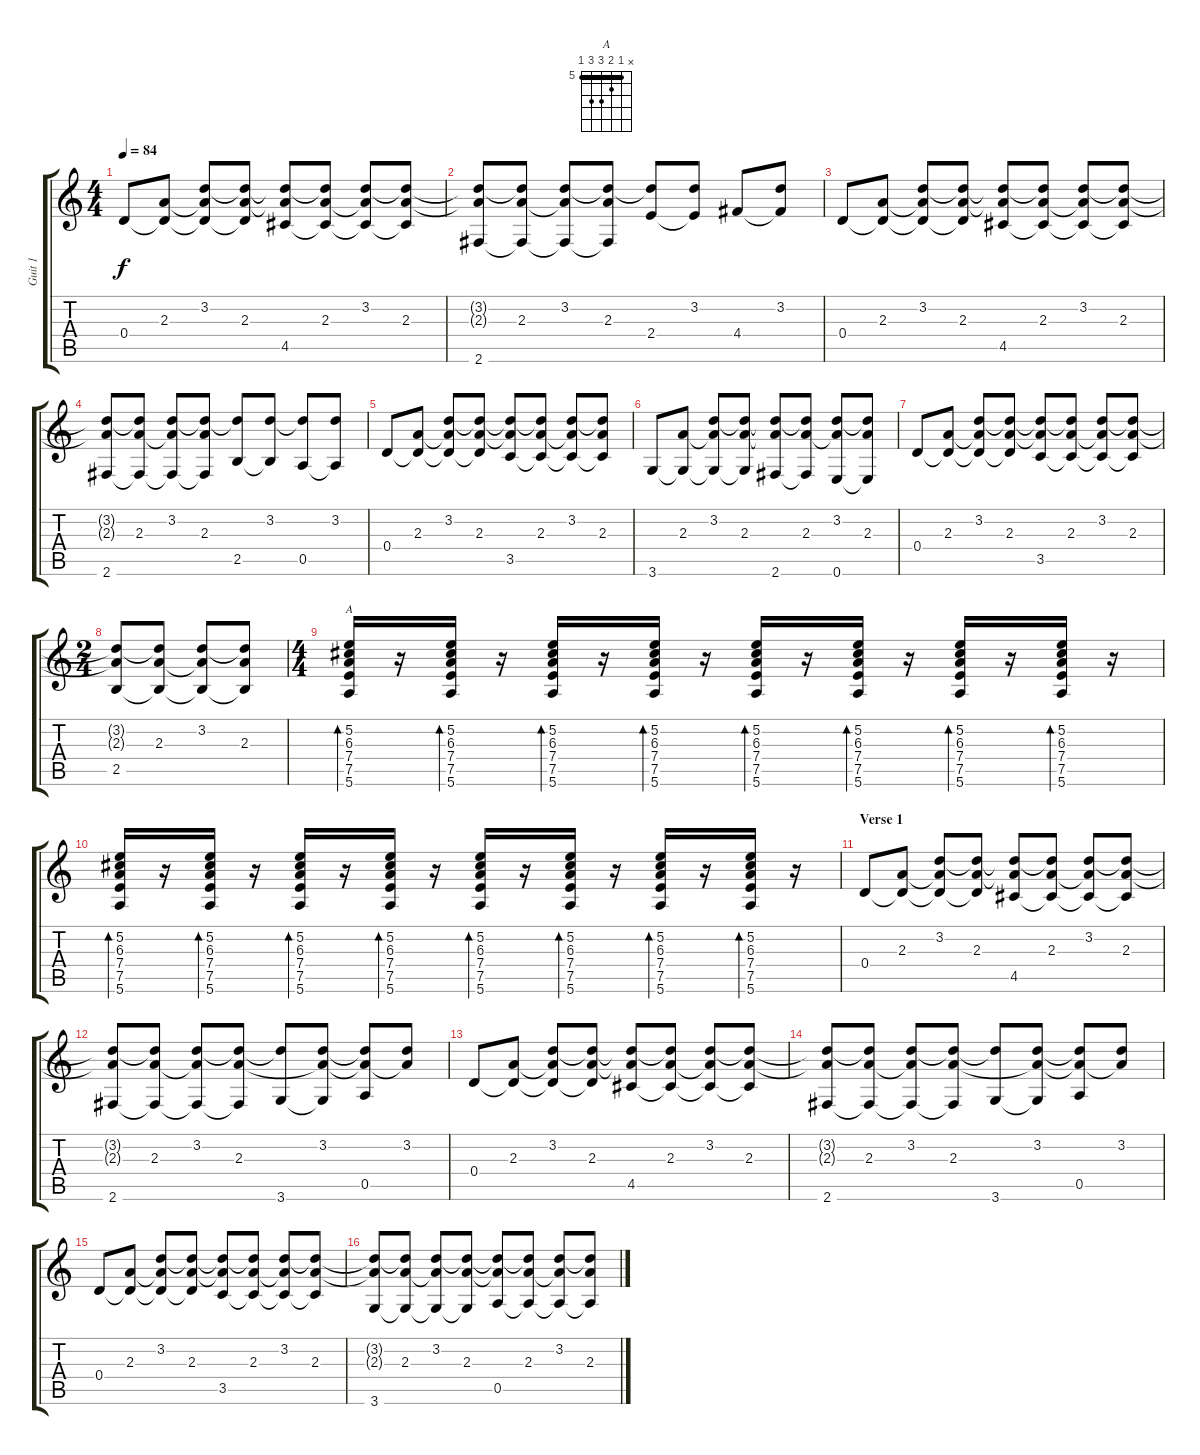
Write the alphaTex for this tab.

\track ("Guit 1" "Guit 1") {instrument electricguitarjazz}
\staff {score tabs}
\tuning (E4 B3 G3 D3 A2 E2) {hide}
\chord ("A" x 5 6 7 7 5) {firstfret 5 barre 5}
\ts (4 4)
\tempo 84
\clef g2
\ks c
0.4.8{dy f instrument electricguitarjazz} (2.3 0.4{t}).8 (3.2 2.3{t} 0.4{t}).8 (3.2{t} 2.3 0.4{t}).8 (3.2{t} 2.3{t} 4.5).8 (3.2{t} 2.3 4.5{t}).8 (3.2 2.3{t} 4.5{t}).8 (3.2{t} 2.3 4.5{t}).8 |
(3.2{t} 2.3{t} 2.6).8 (3.2{t} 2.3 2.6{t}).8 (3.2 2.3{t} 2.6{t}).8 (3.2{t} 2.3 2.6{t}).8 (3.2{t} 2.4).8 (3.2 2.4{t}).8 4.4.8 (3.2 4.4{t}).8 |
0.4.8 (2.3 0.4{t}).8 (3.2 2.3{t} 0.4{t}).8 (3.2{t} 2.3 0.4{t}).8 (3.2{t} 2.3{t} 4.5).8 (3.2{t} 2.3 4.5{t}).8 (3.2 2.3{t} 4.5{t}).8 (3.2{t} 2.3 4.5{t}).8 |
(3.2{t} 2.3{t} 2.6).8 (3.2{t} 2.3 2.6{t}).8 (3.2 2.3{t} 2.6{t}).8 (3.2{t} 2.3 2.6{t}).8 (3.2{t} 2.5).8 (3.2 2.5{t}).8 (3.2{t} 0.5).8 (3.2 0.5{t}).8 |
0.4.8 (2.3 0.4{t}).8 (3.2 2.3{t} 0.4{t}).8 (3.2{t} 2.3 0.4{t}).8 (3.2{t} 2.3{t} 3.5).8 (3.2{t} 2.3 3.5{t}).8 (3.2 2.3{t} 3.5{t}).8 (3.2{t} 2.3 3.5{t}).8 |
3.6.8 (2.3 3.6{t}).8 (3.2 2.3{t} 3.6{t}).8 (3.2{t} 2.3 3.6{t}).8 (3.2{t} 2.3{t} 2.6).8 (3.2{t} 2.3 2.6{t}).8 (3.2 2.3{t} 0.6).8 (3.2{t} 2.3 0.6{t}).8 |
0.4.8 (2.3 0.4{t}).8 (3.2 2.3{t} 0.4{t}).8 (3.2{t} 2.3 0.4{t}).8 (3.2{t} 2.3{t} 3.5).8 (3.2{t} 2.3 3.5{t}).8 (3.2 2.3{t} 3.5{t}).8 (3.2{t} 2.3 3.5{t}).8 |
\ts (2 4)
(3.2{t} 2.3{t} 2.5).8 (3.2{t} 2.3 2.5{t}).8 (3.2 2.3{t} 2.5{t}).8 (3.2{t} 2.3 2.5{t}).8 |
\ts (4 4)
(5.2 6.3 7.4 7.5 5.6).16{bd 30 ch "A"} r.16 (5.2 6.3 7.4 7.5 5.6).16{bd 30} r.16 (5.2 6.3 7.4 7.5 5.6).16{bd 30} r.16 (5.2 6.3 7.4 7.5 5.6).16{bd 30} r.16 (5.2 6.3 7.4 7.5 5.6).16{bd 30} r.16 (5.2 6.3 7.4 7.5 5.6).16{bd 30} r.16 (5.2 6.3 7.4 7.5 5.6).16{bd 30} r.16 (5.2 6.3 7.4 7.5 5.6).16{bd 30} r.16 |
(5.2 6.3 7.4 7.5 5.6).16{bd 30} r.16 (5.2 6.3 7.4 7.5 5.6).16{bd 30} r.16 (5.2 6.3 7.4 7.5 5.6).16{bd 30} r.16 (5.2 6.3 7.4 7.5 5.6).16{bd 30} r.16 (5.2 6.3 7.4 7.5 5.6).16{bd 30} r.16 (5.2 6.3 7.4 7.5 5.6).16{bd 30} r.16 (5.2 6.3 7.4 7.5 5.6).16{bd 30} r.16 (5.2 6.3 7.4 7.5 5.6).16{bd 30} r.16 |
\section ("" "Verse 1")
0.4.8 (2.3 0.4{t}).8 (3.2 2.3{t} 0.4{t}).8 (3.2{t} 2.3 0.4{t}).8 (3.2{t} 2.3{t} 4.5).8 (3.2{t} 2.3 4.5{t}).8 (3.2 2.3{t} 4.5{t}).8 (3.2{t} 2.3 4.5{t}).8 |
(3.2{t} 2.3{t} 2.6).8 (3.2{t} 2.3 2.6{t}).8 (3.2 2.3{t} 2.6{t}).8 (3.2{t} 2.3 2.6{t}).8 (3.2{t} 3.6).8 (3.2 2.3{t} 3.6{t}).8 (3.2{t} 2.3{t} 0.5).8 (3.2 2.3{t}).8 |
0.4.8 (2.3 0.4{t}).8 (3.2 2.3{t} 0.4{t}).8 (3.2{t} 2.3 0.4{t}).8 (3.2{t} 2.3{t} 4.5).8 (3.2{t} 2.3 4.5{t}).8 (3.2 2.3{t} 4.5{t}).8 (3.2{t} 2.3 4.5{t}).8 |
(3.2{t} 2.3{t} 2.6).8 (3.2{t} 2.3 2.6{t}).8 (3.2 2.3{t} 2.6{t}).8 (3.2{t} 2.3 2.6{t}).8 (3.2{t} 3.6).8 (3.2 2.3{t} 3.6{t}).8 (3.2{t} 2.3{t} 0.5).8 (3.2 2.3{t}).8 |
0.4.8 (2.3 0.4{t}).8 (3.2 2.3{t} 0.4{t}).8 (3.2{t} 2.3 0.4{t}).8 (3.2{t} 2.3{t} 3.5).8 (3.2{t} 2.3 3.5{t}).8 (3.2 2.3{t} 3.5{t}).8 (3.2{t} 2.3 3.5{t}).8 |
(3.2{t} 2.3{t} 3.6).8 (3.2{t} 2.3 3.6{t}).8 (3.2 2.3{t} 3.6{t}).8 (3.2{t} 2.3 3.6{t}).8 (3.2{t} 2.3{t} 0.5).8 (3.2{t} 2.3 0.5{t}).8 (3.2 2.3{t} 0.5{t}).8 (3.2{t} 2.3 0.5{t}).8
